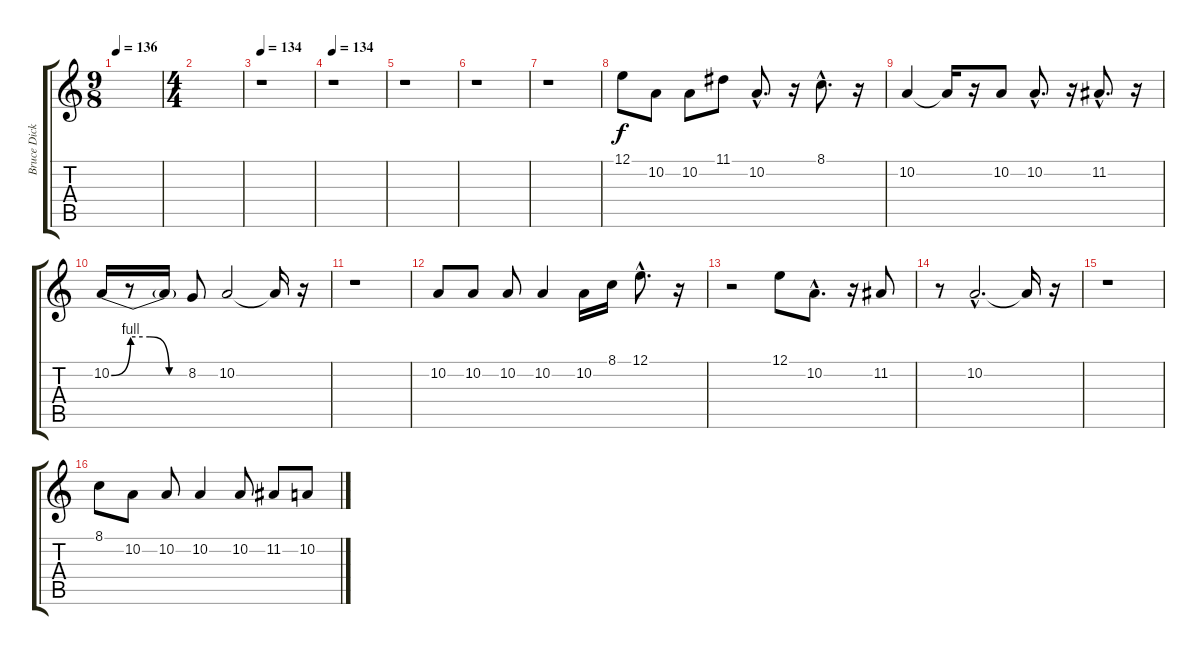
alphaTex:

\track ("Bruce Dickinson" "Bruce Dick") {instrument lead2sawtooth}
\staff {score tabs}
\tuning (E4 B3 G3 D3 A2 E2) {hide}
\ts (9 8)
\tempo 136
\clef g2
\ks c
|
\ts (4 4)
|
\tempo 134
r.1 |
\tempo 134
r.1 |
r.1 |
r.1 |
r.1 |
12.1.8 10.2.8 10.2.8 11.1.8 10.2{hac}.8{d} r.16 8.1{hac}.8{d} r.16 |
10.2.4 10.2{t}.16 r.16 10.2.8 10.2{hac}.8{d} r.16 11.2{hac}.8{d} r.16 |
10.2{be (custom 0 0 15 4 30 4 45 0 60 0)}.16 r.8 10.2{t}.16 8.2.8 10.2.2 10.2{t}.16 r.16 |
r.1 |
10.2.8 10.2.8 10.2.8 10.2.4 10.2.16 8.1.16 12.1{hac}.8{d} r.16 |
r.2 12.1.8 10.2{hac}.8{d} r.16 11.2.8 |
r.8 10.2{hac}.2{d} 10.2{t}.16 r.16 |
r.1 |
8.1.8 10.2.8 10.2.8 10.2.4 10.2.8 11.2.8 10.2.8
